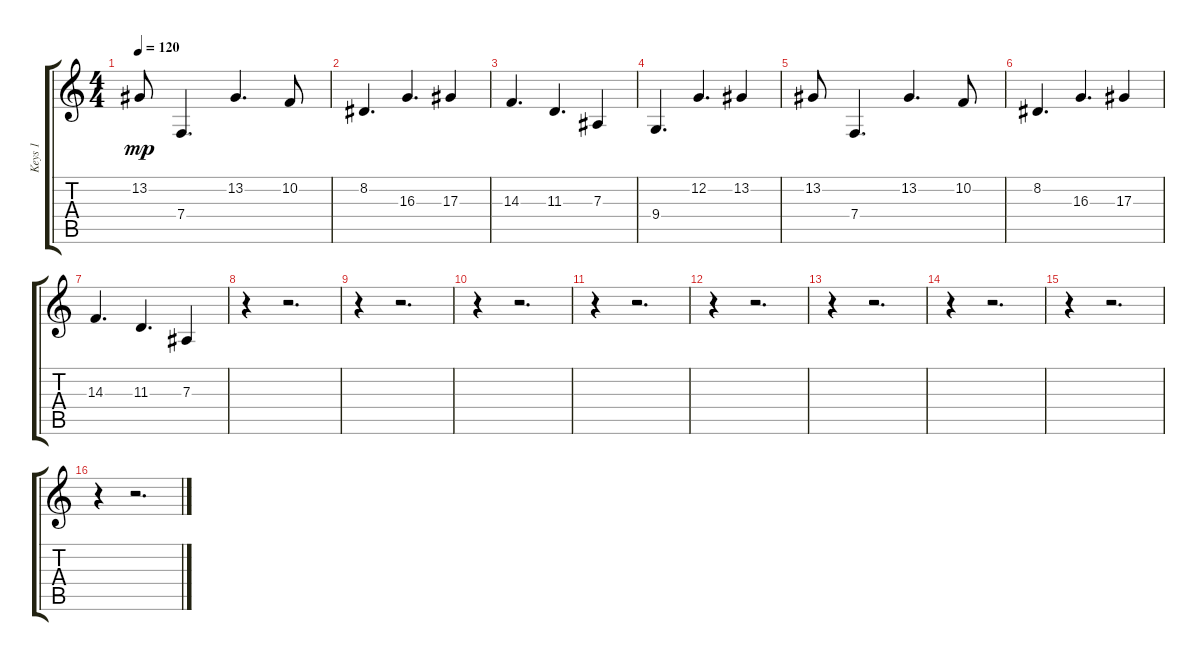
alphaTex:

\track ("Keys 1" "Keys 1") {instrument lead2sawtooth}
\staff {score tabs}
\tuning (C4 G3 Eb3 Bb2 F2 C2) {hide}
\ts (4 4)
\tempo 120
\clef g2
\ks c
13.2.8{dy mp} 7.4.4{d} 13.2.4{d} 10.2.8 |
8.2.4{d} 16.3.4{d} 17.3.4 |
14.3.4{d} 11.3.4{d} 7.3.4 |
9.4.4{d} 12.2.4{d} 13.2.4 |
13.2.8 7.4.4{d} 13.2.4{d} 10.2.8 |
8.2.4{d} 16.3.4{d} 17.3.4 |
14.3.4{d} 11.3.4{d} 7.3.4 |
r.4 r.2{d} |
r.4 r.2{d} |
r.4 r.2{d} |
r.4 r.2{d} |
r.4 r.2{d} |
r.4 r.2{d} |
r.4 r.2{d} |
r.4 r.2{d} |
r.4 r.2{d}
